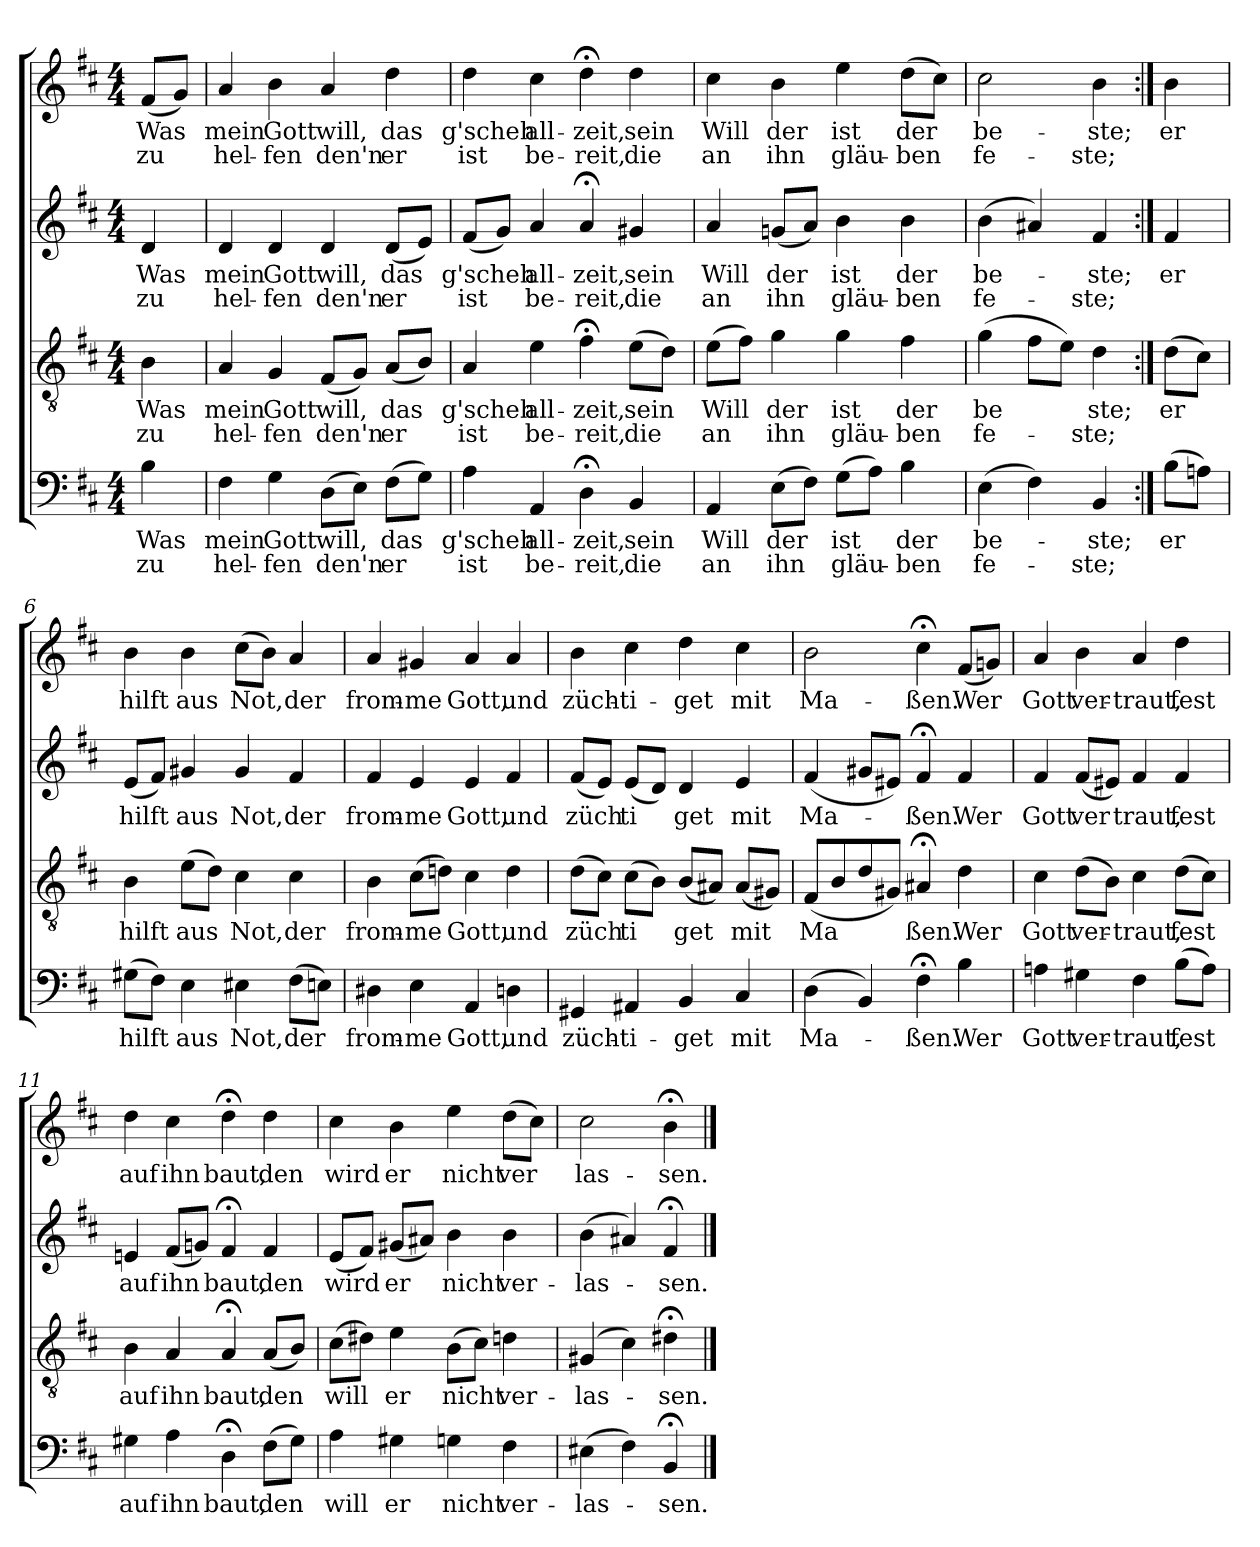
**kern	**text	**text	**kern	**text	**text	**kern	**text	**text	**kern	**text	**text
*part4	*part4	*part4	*part3	*part3	*part3	*part2	*part2	*part2	*part1	*part1	*part1
*staff4	*staff4	*staff4	*staff3	*staff3	*staff3	*staff2	*staff2	*staff2	*staff1	*staff1	*staff1
*clefF4	*	*	*clefGv2	*	*	*clefG2	*	*	*clefG2	*	*
*k[f#c#]	*	*	*k[f#c#]	*	*	*k[f#c#]	*	*	*k[f#c#]	*	*
*D:	*	*	*D:	*	*	*D:	*	*	*D:	*	*
*M4/4	*	*	*M4/4	*	*	*M4/4	*	*	*M4/4	*	*
=	=	=	=	=	=	=	=	=	=	=	=
!	!LO:LY:b	!LO:LY:b	!	!LO:LY:b	!LO:LY:b	!	!LO:LY:b	!LO:LY:b	!	!LO:LY:b	!LO:LY:b
4B\	Was	zu	4B\	Was	zu	4d/	Was	zu	(<8f#/L	Was	zu
.	.	.	.	.	.	.	.	.	8g/J)	.	.
=1	=1	=1	=1	=1	=1	=1	=1	=1	=1	=1	=1
!	!LO:LY:b	!LO:LY:b	!	!LO:LY:b	!LO:LY:b	!	!LO:LY:b	!LO:LY:b	!	!LO:LY:b	!LO:LY:b
4F#\	mein	hel-	4A/	mein	hel-	4d/	mein	hel-	4a/	mein	hel-
!	!LO:LY:b	!LO:LY:b	!	!LO:LY:b	!LO:LY:b	!	!LO:LY:b	!LO:LY:b	!	!LO:LY:b	!LO:LY:b
4G\	Gott	-fen	4G/	Gott	-fen	4d/	Gott	-fen	4b\	Gott	-fen
!	!LO:LY:b	!LO:LY:b	!	!LO:LY:b	!LO:LY:b	!	!LO:LY:b	!LO:LY:b	!	!LO:LY:b	!LO:LY:b
(>8D\L	will,	den'n	(<8F#/L	will,	den'n	4d/	will,	den'n	4a/	will,	den'n
8E\J)	.	.	8G/J)	.	.	.	.	.	.	.	.
!	!LO:LY:b	!LO:LY:b	!	!LO:LY:b	!LO:LY:b	!	!LO:LY:b	!LO:LY:b	!	!LO:LY:b	!LO:LY:b
(>8F#\L	das	er	(<8A/L	das	er	(<8d/L	das	er	4dd\	das	er
8G\J)	.	.	8B/J)	.	.	8e/J)	.	.	.	.	.
=2	=2	=2	=2	=2	=2	=2	=2	=2	=2	=2	=2
!	!LO:LY:b	!LO:LY:b	!	!LO:LY:b	!LO:LY:b	!	!LO:LY:b	!LO:LY:b	!	!LO:LY:b	!LO:LY:b
4A\	g'scheh	ist	4A/	g'scheh	ist	(<8f#/L	g'scheh	ist	4dd\	g'scheh	ist
.	.	.	.	.	.	8g/J)	.	.	.	.	.
!	!LO:LY:b	!LO:LY:b	!	!LO:LY:b	!LO:LY:b	!	!LO:LY:b	!LO:LY:b	!	!LO:LY:b	!LO:LY:b
4AA/	all-	be-	4e\	all-	be-	4a/	all-	be-	4cc#\	all-	be-
!	!LO:LY:b	!LO:LY:b	!	!LO:LY:b	!LO:LY:b	!	!LO:LY:b	!LO:LY:b	!	!LO:LY:b	!LO:LY:b
4D;<\	-zeit,	-reit,	4f#;<\	-zeit,	-reit,	4a;/	-zeit,	-reit,	4dd;<\	-zeit,	-reit,
!	!LO:LY:b	!LO:LY:b	!	!LO:LY:b	!LO:LY:b	!	!LO:LY:b	!LO:LY:b	!	!LO:LY:b	!LO:LY:b
4BB/	sein	die	(>8e\L	sein	die	4g#X/	sein	die	4dd\	sein	die
.	.	.	8d\J)	.	.	.	.	.	.	.	.
=3	=3	=3	=3	=3	=3	=3	=3	=3	=3	=3	=3
!	!LO:LY:b	!LO:LY:b	!	!LO:LY:b	!LO:LY:b	!	!LO:LY:b	!LO:LY:b	!	!LO:LY:b	!LO:LY:b
4AA/	Will	an	(>8e\L	Will	an	4a/	Will	an	4cc#\	Will	an
.	.	.	8f#\J)	.	.	.	.	.	.	.	.
!	!LO:LY:b	!LO:LY:b	!	!LO:LY:b	!LO:LY:b	!	!LO:LY:b	!LO:LY:b	!	!LO:LY:b	!LO:LY:b
(>8E\L	der	ihn	4g\	der	ihn	(<8gn/L	der	ihn	4b\	der	ihn
8F#\J)	.	.	.	.	.	8a/J)	.	.	.	.	.
!	!LO:LY:b	!LO:LY:b	!	!LO:LY:b	!LO:LY:b	!	!LO:LY:b	!LO:LY:b	!	!LO:LY:b	!LO:LY:b
(>8G\L	ist	gläu-	4g\	ist	gläu-	4b\	ist	gläu-	4ee\	ist	gläu-
8A\J)	.	.	.	.	.	.	.	.	.	.	.
!	!LO:LY:b	!LO:LY:b	!	!LO:LY:b	!LO:LY:b	!	!LO:LY:b	!LO:LY:b	!	!LO:LY:b	!LO:LY:b
4B\	der	-ben	4f#\	der	-ben	4b\	der	-ben	(>8dd\L	der	-ben
.	.	.	.	.	.	.	.	.	8cc#\J)	.	.
=4	=4	=4	=4	=4	=4	=4	=4	=4	=4	=4	=4
!	!LO:LY:b	!LO:LY:b	!	!LO:LY:b	!LO:LY:b	!	!LO:LY:b	!LO:LY:b	!	!LO:LY:b	!LO:LY:b
(>4E\	be-	fe-	(>4g\	be	fe-	(<4b\	be-	fe-	2cc#\	be-	fe-
4F#\)	.	.	8f#\L	.	.	4a#X/)	.	.	.	.	.
.	.	.	8e\J)	.	.	.	.	.	.	.	.
!	!LO:LY:b	!LO:LY:b	!	!LO:LY:b	!LO:LY:b	!	!LO:LY:b	!LO:LY:b	!	!LO:LY:b	!LO:LY:b
4BB/	-ste;	-ste;	4d\	ste;	-ste;	4f#/	-ste;	-ste;	4b\	-ste;	-ste;
!!LO:LB:g=z
=5:|!	=5:|!	=5:|!	=5:|!	=5:|!	=5:|!	=5:|!	=5:|!	=5:|!	=5:|!	=5:|!	=5:|!
!	!LO:LY:b	!	!	!LO:LY:b	!	!	!LO:LY:b	!	!	!LO:LY:b	!
(>8B\L	er	.	(>8d\L	er	.	4f#/	er	.	4b\	er	.
8An\J)	.	.	8c#\J)	.	.	.	.	.	.	.	.
=6	=6	=6	=6	=6	=6	=6	=6	=6	=6	=6	=6
!	!LO:LY:b	!	!	!LO:LY:b	!	!	!LO:LY:b	!	!	!LO:LY:b	!
(>8G#X\L	hilft	.	4B\	hilft	.	(<8e/L	hilft	.	4b\	hilft	.
8F#\J)	.	.	.	.	.	8f#/J)	.	.	.	.	.
!	!LO:LY:b	!	!	!LO:LY:b	!	!	!LO:LY:b	!	!	!LO:LY:b	!
4E\	aus	.	(>8e\L	aus	.	4g#X/	aus	.	4b\	aus	.
.	.	.	8d\J)	.	.	.	.	.	.	.	.
!	!LO:LY:b	!	!	!LO:LY:b	!	!	!LO:LY:b	!	!	!LO:LY:b	!
4E#X\	Not,	.	4c#\	Not,	.	4g#/	Not,	.	(>8cc#\L	Not,	.
.	.	.	.	.	.	.	.	.	8b\J)	.	.
!	!LO:LY:b	!	!	!LO:LY:b	!	!	!LO:LY:b	!	!	!LO:LY:b	!
(>8F#\L	der	.	4c#\	der	.	4f#/	der	.	4a/	der	.
8En\J)	.	.	.	.	.	.	.	.	.	.	.
=7	=7	=7	=7	=7	=7	=7	=7	=7	=7	=7	=7
!	!LO:LY:b	!	!	!LO:LY:b	!	!	!LO:LY:b	!	!	!LO:LY:b	!
4D#X\	from-	.	4B\	from-	.	4f#/	from-	.	4a/	from-	.
!	!LO:LY:b	!	!	!LO:LY:b	!	!	!LO:LY:b	!	!	!LO:LY:b	!
4E\	-me	.	(>8c#\L	-me	.	4e/	-me	.	4g#X/	-me	.
.	.	.	8dn\J)	.	.	.	.	.	.	.	.
!	!LO:LY:b	!	!	!LO:LY:b	!	!	!LO:LY:b	!	!	!LO:LY:b	!
4AA/	Gott,	.	4c#\	Gott,	.	4e/	Gott,	.	4a/	Gott,	.
!	!LO:LY:b	!	!	!LO:LY:b	!	!	!LO:LY:b	!	!	!LO:LY:b	!
4Dn\	und	.	4d\	und	.	4f#/	und	.	4a/	und	.
=8	=8	=8	=8	=8	=8	=8	=8	=8	=8	=8	=8
!	!LO:LY:b	!	!	!LO:LY:b	!	!	!LO:LY:b	!	!	!LO:LY:b	!
4GG#X/	züch-	.	(>8d\L	züch	.	(<8f#/L	züch	.	4b\	züch-	.
.	.	.	8c#\J)	.	.	8e/J)	.	.	.	.	.
!	!LO:LY:b	!	!	!LO:LY:b	!	!	!LO:LY:b	!	!	!LO:LY:b	!
4AA#X/	-ti-	.	(>8c#\L	ti	.	(<8e/L	ti	.	4cc#\	-ti-	.
.	.	.	8B\J)	.	.	8d/J)	.	.	.	.	.
!	!LO:LY:b	!	!	!LO:LY:b	!	!	!LO:LY:b	!	!	!LO:LY:b	!
4BB/	-get	.	(<8B/L	get	.	4d/	get	.	4dd\	-get	.
.	.	.	8A#X/J)	.	.	.	.	.	.	.	.
!	!LO:LY:b	!	!	!LO:LY:b	!	!	!LO:LY:b	!	!	!LO:LY:b	!
4C#/	mit	.	(<8A#/L	mit	.	4e/	mit	.	4cc#\	mit	.
.	.	.	8G#X/J)	.	.	.	.	.	.	.	.
=9	=9	=9	=9	=9	=9	=9	=9	=9	=9	=9	=9
!	!LO:LY:b	!	!	!LO:LY:b	!	!	!LO:LY:b	!	!	!LO:LY:b	!
(<4D\	Ma-	.	(<8F#/L	Ma	.	(<4f#/	Ma-	.	2b\	Ma-	.
.	.	.	8B/	.	.	.	.	.	.	.	.
4BB/)	.	.	8d/	.	.	8g#X/L	.	.	.	.	.
.	.	.	8G#X/J)	.	.	8e#X/J)	.	.	.	.	.
!	!LO:LY:b	!	!	!LO:LY:b	!	!	!LO:LY:b	!	!	!LO:LY:b	!
4F#;<\	-ßen.	.	4A#X;/	ßen.	.	4f#;/	-ßen.	.	4cc#;<\	-ßen.	.
!	!LO:LY:b	!	!	!LO:LY:b	!	!	!LO:LY:b	!	!	!LO:LY:b	!
4B\	Wer	.	4d\	Wer	.	4f#/	Wer	.	(<8f#/L	Wer	.
.	.	.	.	.	.	.	.	.	8gn/J)	.	.
!!LO:LB:g=z
=10	=10	=10	=10	=10	=10	=10	=10	=10	=10	=10	=10
!	!LO:LY:b	!	!	!LO:LY:b	!	!	!LO:LY:b	!	!	!LO:LY:b	!
4An\	Gott	.	4c#\	Gott	.	4f#/	Gott	.	4a/	Gott	.
!	!LO:LY:b	!	!	!LO:LY:b	!	!	!LO:LY:b	!	!	!LO:LY:b	!
4G#X\	ver-	.	(>8d\L	ver-	.	(<8f#/L	ver	.	4b\	ver-	.
.	.	.	8B\J)	.	.	8e#X/J)	.	.	.	.	.
!	!LO:LY:b	!	!	!LO:LY:b	!	!	!LO:LY:b	!	!	!LO:LY:b	!
4F#\	-traut,	.	4c#\	-traut,	.	4f#/	traut,	.	4a/	-traut,	.
!	!LO:LY:b	!	!	!LO:LY:b	!	!	!LO:LY:b	!	!	!LO:LY:b	!
(>8B\L	fest	.	(>8d\L	fest	.	4f#/	fest	.	4dd\	fest	.
8A\J)	.	.	8c#\J)	.	.	.	.	.	.	.	.
=11	=11	=11	=11	=11	=11	=11	=11	=11	=11	=11	=11
!	!LO:LY:b	!	!	!LO:LY:b	!	!	!LO:LY:b	!	!	!LO:LY:b	!
4G#X\	auf	.	4B\	auf	.	4en/	auf	.	4dd\	auf	.
!	!LO:LY:b	!	!	!LO:LY:b	!	!	!LO:LY:b	!	!	!LO:LY:b	!
4A\	ihn	.	4A/	ihn	.	(<8f#/L	ihn	.	4cc#\	ihn	.
.	.	.	.	.	.	8gn/J)	.	.	.	.	.
!	!LO:LY:b	!	!	!LO:LY:b	!	!	!LO:LY:b	!	!	!LO:LY:b	!
4D;<\	baut,	.	4A;/	baut,	.	4f#;/	baut,	.	4dd;<\	baut,	.
!	!LO:LY:b	!	!	!LO:LY:b	!	!	!LO:LY:b	!	!	!LO:LY:b	!
(>8F#\L	den	.	(<8A/L	den	.	4f#/	den	.	4dd\	den	.
8G#\J)	.	.	8B/J)	.	.	.	.	.	.	.	.
=12	=12	=12	=12	=12	=12	=12	=12	=12	=12	=12	=12
!	!LO:LY:b	!	!	!LO:LY:b	!	!	!LO:LY:b	!	!	!LO:LY:b	!
4A\	will	.	(>8c#\L	will	.	(<8e/L	wird	.	4cc#\	wird	.
.	.	.	8d#X\J)	.	.	8f#/J)	.	.	.	.	.
!	!LO:LY:b	!	!	!LO:LY:b	!	!	!LO:LY:b	!	!	!LO:LY:b	!
4G#X\	er	.	4e\	er	.	(<8g#X/L	er	.	4b\	er	.
.	.	.	.	.	.	8a#X/J)	.	.	.	.	.
!	!LO:LY:b	!	!	!LO:LY:b	!	!	!LO:LY:b	!	!	!LO:LY:b	!
4Gn\	nicht	.	(>8B\L	nicht	.	4b\	nicht	.	4ee\	nicht	.
.	.	.	8c#\J)	.	.	.	.	.	.	.	.
!	!LO:LY:b	!	!	!LO:LY:b	!	!	!LO:LY:b	!	!	!LO:LY:b	!
4F#\	ver-	.	4dn\	ver-	.	4b\	ver-	.	(>8dd\L	ver	.
.	.	.	.	.	.	.	.	.	8cc#\J)	.	.
=13	=13	=13	=13	=13	=13	=13	=13	=13	=13	=13	=13
!	!LO:LY:b	!	!	!LO:LY:b	!	!	!LO:LY:b	!	!	!LO:LY:b	!
(>4E#X\	-las-	.	(<4G#X/	-las-	.	(<4b\	-las-	.	2cc#\	las-	.
4F#\)	.	.	4c#\)	.	.	4a#X/)	.	.	.	.	.
!	!LO:LY:b	!	!	!LO:LY:b	!	!	!LO:LY:b	!	!	!LO:LY:b	!
4BB;/	-sen.	.	4d#X;<\	-sen.	.	4f#;/	-sen.	.	4b;<\	-sen.	.
==	==	==	==	==	==	==	==	==	==	==	==
*-	*-	*-	*-	*-	*-	*-	*-	*-	*-	*-	*-
